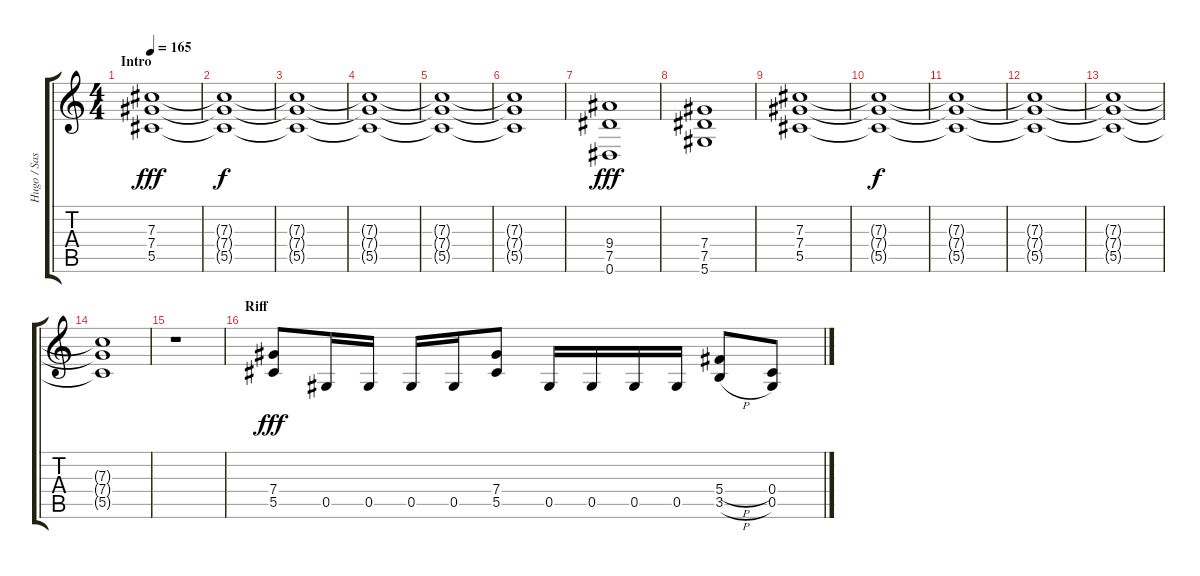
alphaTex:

\track ("Hugo / Sascha" "Hugo / Sas") {instrument distortionguitar}
\staff {score tabs}
\tuning (Eb4 Bb3 Gb3 Db3 Ab2 Eb2) {hide}
\ts (4 4)
\section ("" "Intro")
\tempo 165
\clef g2
\ks c
(7.3 7.4 5.5).1{dy fff instrument distortionguitar} |
(7.3{t} 7.4{t} 5.5{t}).1{dy f} |
(7.3{t} 7.4{t} 5.5{t}).1{volume 4} |
(7.3{t} 7.4{t} 5.5{t}).1 |
(7.3{t} 7.4{t} 5.5{t}).1 |
(7.3{t} 7.4{t} 5.5{t}).1 |
(9.4 7.5 0.6).1{dy fff volume 16} |
(7.4 7.5 5.6).1 |
(7.3 7.4 5.5).1 |
(7.3{t} 7.4{t} 5.5{t}).1{dy f} |
(7.3{t} 7.4{t} 5.5{t}).1{volume 4} |
(7.3{t} 7.4{t} 5.5{t}).1 |
(7.3{t} 7.4{t} 5.5{t}).1 |
(7.3{t} 7.4{t} 5.5{t}).1 |
r.1 |
\section ("" "Riff")
(7.4 5.5).8{dy fff volume 16} 0.5.16 0.5.16 0.5.16 0.5.16 (7.4 5.5).8 0.5.16 0.5.16 0.5.16 0.5.16 (5.4{h} 3.5{h}).8 (0.4{ss} 0.5{ss}).8
